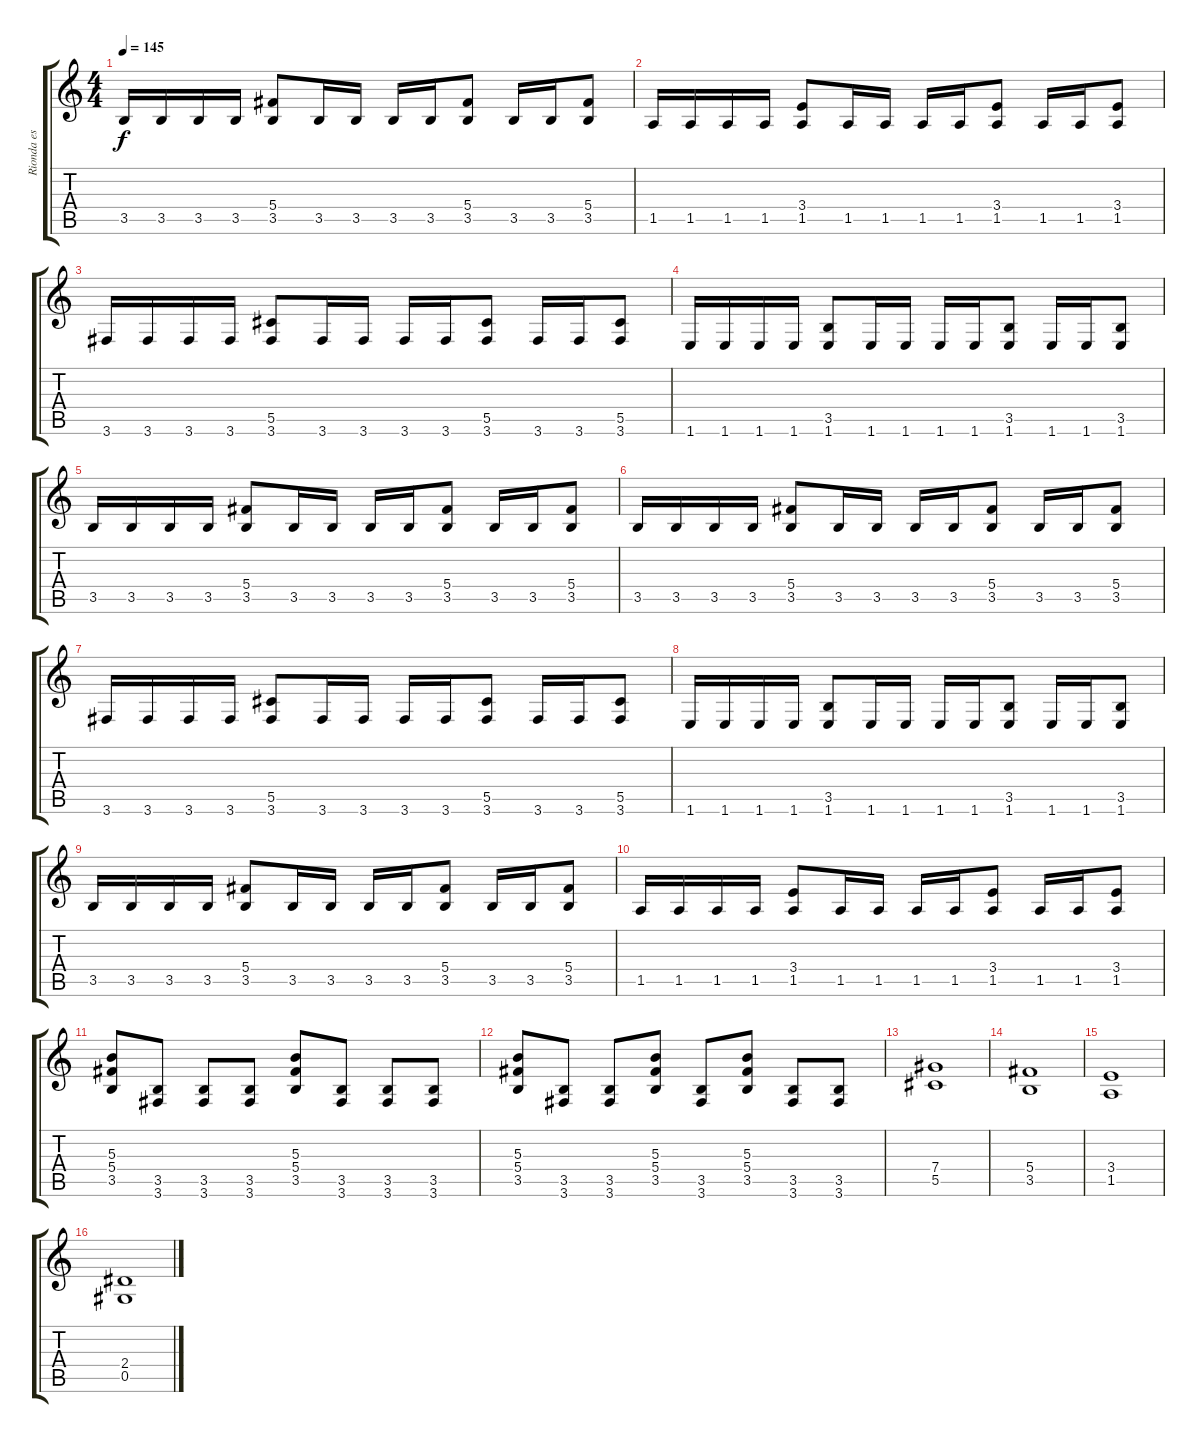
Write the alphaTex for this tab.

\track ("Rionda es feo" "Rionda es ") {instrument distortionguitar}
\staff {score tabs}
\tuning (Eb4 Bb3 Gb3 Db3 Ab2 Eb2) {hide}
\ts (4 4)
\tempo 145
\clef g2
\ks c
3.5.16{dy f} 3.5.16 3.5.16 3.5.16 (5.4 3.5).8 3.5.16 3.5.16 3.5.16 3.5.16 (5.4 3.5).8 3.5.16 3.5.16 (5.4 3.5).8 |
1.5.16 1.5.16 1.5.16 1.5.16 (3.4 1.5).8 1.5.16 1.5.16 1.5.16 1.5.16 (3.4 1.5).8 1.5.16 1.5.16 (3.4 1.5).8 |
3.6.16 3.6.16 3.6.16 3.6.16 (5.5 3.6).8 3.6.16 3.6.16 3.6.16 3.6.16 (5.5 3.6).8 3.6.16 3.6.16 (5.5 3.6).8 |
1.6.16 1.6.16 1.6.16 1.6.16 (3.5 1.6).8 1.6.16 1.6.16 1.6.16 1.6.16 (3.5 1.6).8 1.6.16 1.6.16 (3.5 1.6).8 |
3.5.16 3.5.16 3.5.16 3.5.16 (5.4 3.5).8 3.5.16 3.5.16 3.5.16 3.5.16 (5.4 3.5).8 3.5.16 3.5.16 (5.4 3.5).8 |
3.5.16 3.5.16 3.5.16 3.5.16 (5.4 3.5).8 3.5.16 3.5.16 3.5.16 3.5.16 (5.4 3.5).8 3.5.16 3.5.16 (5.4 3.5).8 |
3.6.16 3.6.16 3.6.16 3.6.16 (5.5 3.6).8 3.6.16 3.6.16 3.6.16 3.6.16 (5.5 3.6).8 3.6.16 3.6.16 (5.5 3.6).8 |
1.6.16 1.6.16 1.6.16 1.6.16 (3.5 1.6).8 1.6.16 1.6.16 1.6.16 1.6.16 (3.5 1.6).8 1.6.16 1.6.16 (3.5 1.6).8 |
3.5.16 3.5.16 3.5.16 3.5.16 (5.4 3.5).8 3.5.16 3.5.16 3.5.16 3.5.16 (5.4 3.5).8 3.5.16 3.5.16 (5.4 3.5).8 |
1.5.16 1.5.16 1.5.16 1.5.16 (3.4 1.5).8 1.5.16 1.5.16 1.5.16 1.5.16 (3.4 1.5).8 1.5.16 1.5.16 (3.4 1.5).8 |
(5.3 5.4 3.5).8 (3.5 3.6).8 (3.5 3.6).8 (3.5 3.6).8 (5.3 5.4 3.5).8 (3.5 3.6).8 (3.5 3.6).8 (3.5 3.6).8 |
(5.3 5.4 3.5).8 (3.5 3.6).8 (3.5 3.6).8 (5.3 5.4 3.5).8 (3.5 3.6).8 (5.3 5.4 3.5).8 (3.5 3.6).8 (3.5 3.6).8 |
(7.4 5.5).1 |
(5.4 3.5).1 |
(3.4 1.5).1 |
(2.4 0.5).1
